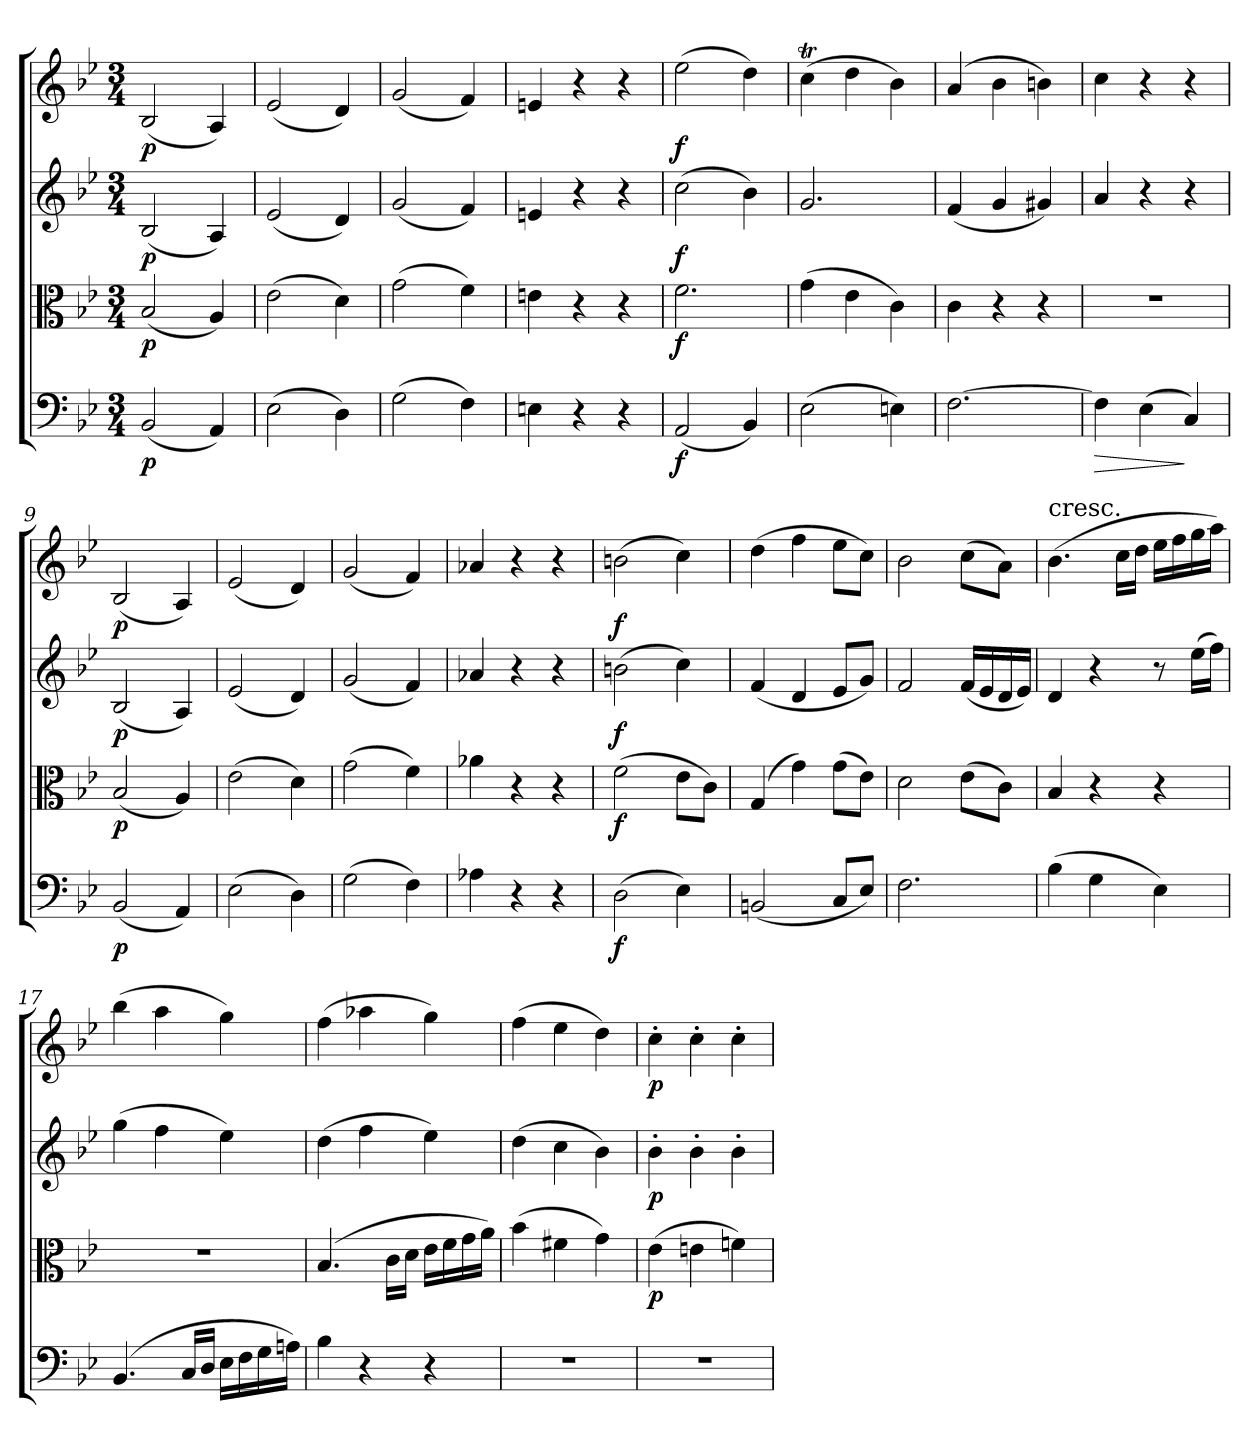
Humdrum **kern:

**kern	**dynam	**kern	**dynam	**kern	**dynam	**kern	**dynam
*part4	*part4	*part3	*part3	*part2	*part2	*part1	*part1
*staff4	*staff4	*staff3	*staff3	*staff2	*staff2	*staff1	*staff1
*clefF4	*	*clefC3	*	*clefG2	*	*clefG2	*
*k[b-e-]	*	*k[b-e-]	*	*k[b-e-]	*	*k[b-e-]	*
*B-:	*	*B-:	*	*B-:	*	*B-:	*
*M3/4	*	*M3/4	*	*M3/4	*	*M3/4	*
=	=	=	=	=	=	=	=
(2BB-/	p	(2B-/	p	(2B-/	p	(2B-/	p
4AA/)	.	4A/)	.	4A/)	.	4A/)	.
=2	=2	=2	=2	=2	=2	=2	=2
(2E-\	.	(2e-\	.	(2e-/	.	(2e-/	.
4D\)	.	4d\)	.	4d/)	.	4d/)	.
=3	=3	=3	=3	=3	=3	=3	=3
(2G\	.	(2g\	.	(2g/	.	(2g/	.
4F\)	.	4f\)	.	4f/)	.	4f/)	.
=4	=4	=4	=4	=4	=4	=4	=4
4En\	.	4en\	.	4en/	.	4en/	.
4r	.	4r	.	4r	.	4r	.
4r	.	4r	.	4r	.	4r	.
=5	=5	=5	=5	=5	=5	=5	=5
(2AA/	f	2.f\	f	(2cc\	f	(2ee-\	f
4BB-/)	.	.	.	4b-\)	.	4dd\)	.
=6	=6	=6	=6	=6	=6	=6	=6
(2E-\	.	(4g\	.	2.g/	.	(4ccT\	.
.	.	4e-\	.	.	.	4dd\	.
4En\)	.	4c\)	.	.	.	4b-\)	.
=7	=7	=7	=7	=7	=7	=7	=7
[2.F\	.	4c\	.	(4f/	.	(4a/	.
.	.	4r	.	4g/	.	4b-\	.
.	.	4r	.	4g#X/)	.	4bn\)	.
=8	=8	=8	=8	=8	=8	=8	=8
!	!LO:HP:b	!	!	!	!	!	!
4F\]	>	2.r	.	4a/	.	4cc\	.
(4E-\	.	.	.	4r	.	4r	.
4C/)	]	.	.	4r	.	4r	.
=9	=9	=9	=9	=9	=9	=9	=9
(2BB-/	p	(2B-/	p	(2B-/	p	(2B-/	p
4AA/)	.	4A/)	.	4A/)	.	4A/)	.
=10	=10	=10	=10	=10	=10	=10	=10
(2E-\	.	(2e-\	.	(2e-/	.	(2e-/	.
4D\)	.	4d\)	.	4d/)	.	4d/)	.
=11	=11	=11	=11	=11	=11	=11	=11
(2G\	.	(2g\	.	(2g/	.	(2g/	.
4F\)	.	4f\)	.	4f/)	.	4f/)	.
=12	=12	=12	=12	=12	=12	=12	=12
4A-X\	.	4a-X\	.	4a-X/	.	4a-X/	.
4r	.	4r	.	4r	.	4r	.
4r	.	4r	.	4r	.	4r	.
=13	=13	=13	=13	=13	=13	=13	=13
(2D\	f	(2f\	f	(2bn\	f	(2bn\	f
4E-\)	.	8e-\L	.	4cc\)	.	4cc\)	.
.	.	8c\J)	.	.	.	.	.
=14	=14	=14	=14	=14	=14	=14	=14
(2BBn/	.	(4G/	.	(4f/	.	(4dd\	.
.	.	4g\)	.	4d/	.	4ff\	.
8C/L	.	(8g\L	.	8e-/L	.	8ee-\L	.
8E-/J)	.	8e-\J)	.	8g/J)	.	8cc\J)	.
=15	=15	=15	=15	=15	=15	=15	=15
2.F\	.	2d\	.	2f/	.	2b-\	.
.	.	(8e-\L	.	(16f/LL	.	(8cc\L	.
.	.	.	.	16e-/	.	.	.
.	.	8c\J)	.	16d/	.	8a\J)	.
.	.	.	.	16e-/JJ)	.	.	.
=16	=16	=16	=16	=16	=16	=16	=16
!	!	!	!	!	!	!LO:TX:t=cresc.	!
(4B-\	.	4B-/	.	4d/	.	(4.b-\	.
4G\	.	4r	.	4r	.	.	.
.	.	.	.	.	.	16cc\LL	.
.	.	.	.	.	.	16dd\JJ	.
4E-\)	.	4r	.	8r	.	16ee-\LL	.
.	.	.	.	.	.	16ff\	.
.	.	.	.	(16ee-\LL	.	16gg\	.
.	.	.	.	16ff\JJ)	.	16aa\JJ)	.
=17	=17	=17	=17	=17	=17	=17	=17
(4.BB-/	.	2.r	.	(4gg\	.	(4bb-\	.
.	.	.	.	4ff\	.	4aa\	.
16C/LL	.	.	.	.	.	.	.
16D/JJ	.	.	.	.	.	.	.
16E-\LL	.	.	.	4ee-\)	.	4gg\)	.
16F\	.	.	.	.	.	.	.
16G\	.	.	.	.	.	.	.
16An\JJ)	.	.	.	.	.	.	.
=18	=18	=18	=18	=18	=18	=18	=18
4B-\	.	(4.B-/	.	(4dd\	.	(4ff\	.
4r	.	.	.	4ff\	.	4aa-X\	.
.	.	16c\LL	.	.	.	.	.
.	.	16d\JJ	.	.	.	.	.
4r	.	16e-\LL	.	4ee-\)	.	4gg\)	.
.	.	16f\	.	.	.	.	.
.	.	16g\	.	.	.	.	.
.	.	16a\JJ)	.	.	.	.	.
=19	=19	=19	=19	=19	=19	=19	=19
2.r	.	(4b-\	.	(4dd\	.	(4ff\	.
.	.	4f#X\	.	4cc\	.	4ee-\	.
.	.	4g\)	.	4b-\)	.	4dd\)	.
=20	=20	=20	=20	=20	=20	=20	=20
2.r	.	(4e-\	p	4b-'\	p	4cc'\	p
.	.	4en\	.	4b-'\	.	4cc'\	.
.	.	4fn\)	.	4b-'\	.	4cc'\	.
=	=	=	=	=	=	=	=
*-	*-	*-	*-	*-	*-	*-	*-
